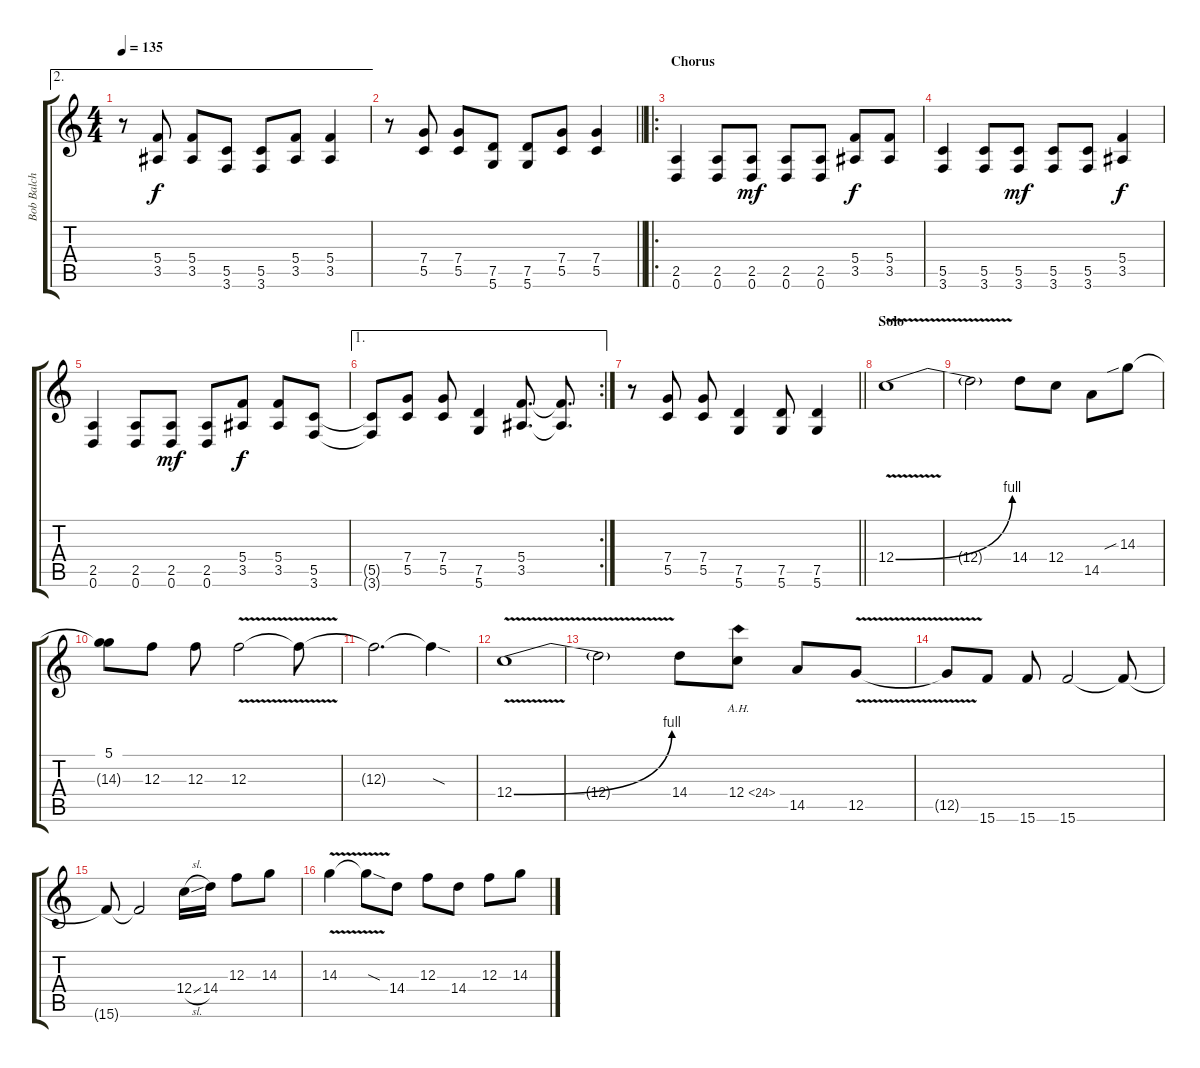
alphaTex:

\track ("Bob Balch" "Bob Balch") {instrument distortionguitar}
\staff {score tabs}
\tuning (D4 A3 F3 C3 G2 D2) {hide}
\ae 2
\ts (4 4)
\tempo 135
\clef g2
\ks c
r.8{dy f balance 1} (5.4 3.5).8 (5.4 3.5).8 (5.5 3.6).8 (5.5 3.6).8 (5.4 3.5).8 (5.4 3.5).4 |
\barLineRight lightlight
r.8 (7.4 5.5).8 (7.4 5.5).8 (7.5 5.6).8 (7.5 5.6).8 (7.4 5.5).8 (7.4 5.5).4 |
\ro
\section ("" "Chorus")
(2.5 0.6).4{balance 6} (2.5 0.6).8 (2.5 0.6).8{dy mf} (2.5 0.6).8 (2.5 0.6).8 (5.4 3.5).8{dy f} (5.4 3.5).8 |
(5.5 3.6).4 (5.5 3.6).8 (5.5 3.6).8{dy mf} (5.5 3.6).8 (5.5 3.6).8 (5.4 3.5).4{dy f} |
(2.5 0.6).4 (2.5 0.6).8 (2.5 0.6).8{dy mf} (2.5 0.6).8 (5.4 3.5).8{dy f} (5.4 3.5).8 (5.5 3.6).8 |
\ae 1
\rc 2
(5.5{t} 3.6{t}).8 (7.4 5.5).8 (7.4 5.5).8 (7.5 5.6).4 (5.4 3.5).8{d} (5.4{t} 3.5{t}).8{d} |
\barLineRight lightlight
r.8 (7.4 5.5).8 (7.4 5.5).8 (7.5 5.6).4 (7.5 5.6).8 (7.5 5.6).4 |
\section ("" "Solo")
12.4{be (bend 0 0 60 4) v}.1 |
12.4{t}.2 14.4.8 12.4.8 14.5.8 14.3{sib}.8 |
(5.1 14.3{t}).8 12.3.8 12.3.8 12.3{v}.2 12.3{t}.8 |
12.3{t}.2{d} 12.3{sod t}.4 |
12.4{be (bend 0 0 60 4) v}.1 |
12.4{t}.2 14.4.8 12.4{ah 12}.8 14.5.8 12.5{v}.8 |
12.5{t}.8 15.6.8 15.6.8 15.6.2 15.6{t}.8 |
15.6{t}.8 15.6{t}.2 12.4{sl}.16 14.4.16 12.3.8 14.3.8 |
14.3{v}.4 14.3{sod t}.8 14.4.8 12.3.8 14.4.8 12.3.8 14.3.8
